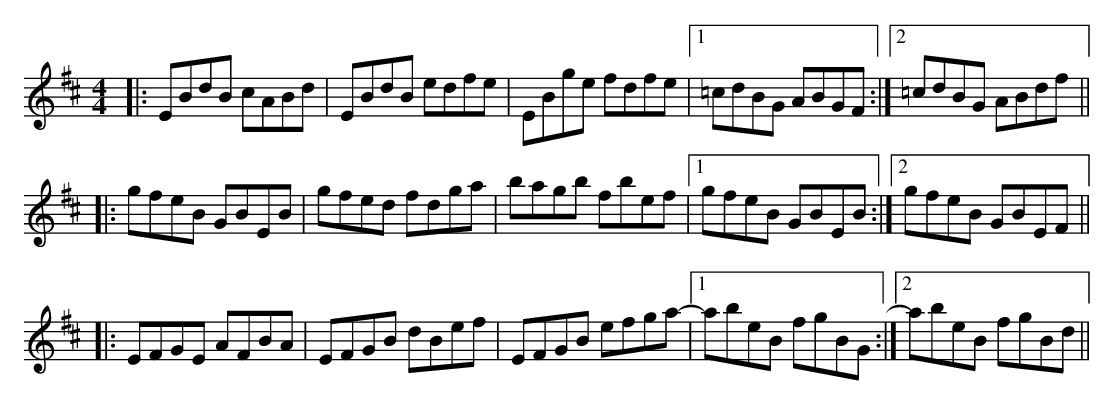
X:1
M:4/4
K:Edor
|:EBdB cABd|EBdB edfe|EBge fdfe|1 =cdBG ABGF:|2 =cdBG ABdf||
|:gfeB GBEB|gfed fdga|bagb fbef|1 gfeB GBEB:|2 gfeB GBEF||
|:EFGE AFBA|EFGB dBef|EFGB efga-|1 abeB fgBG:|2 abeB fgBd||
